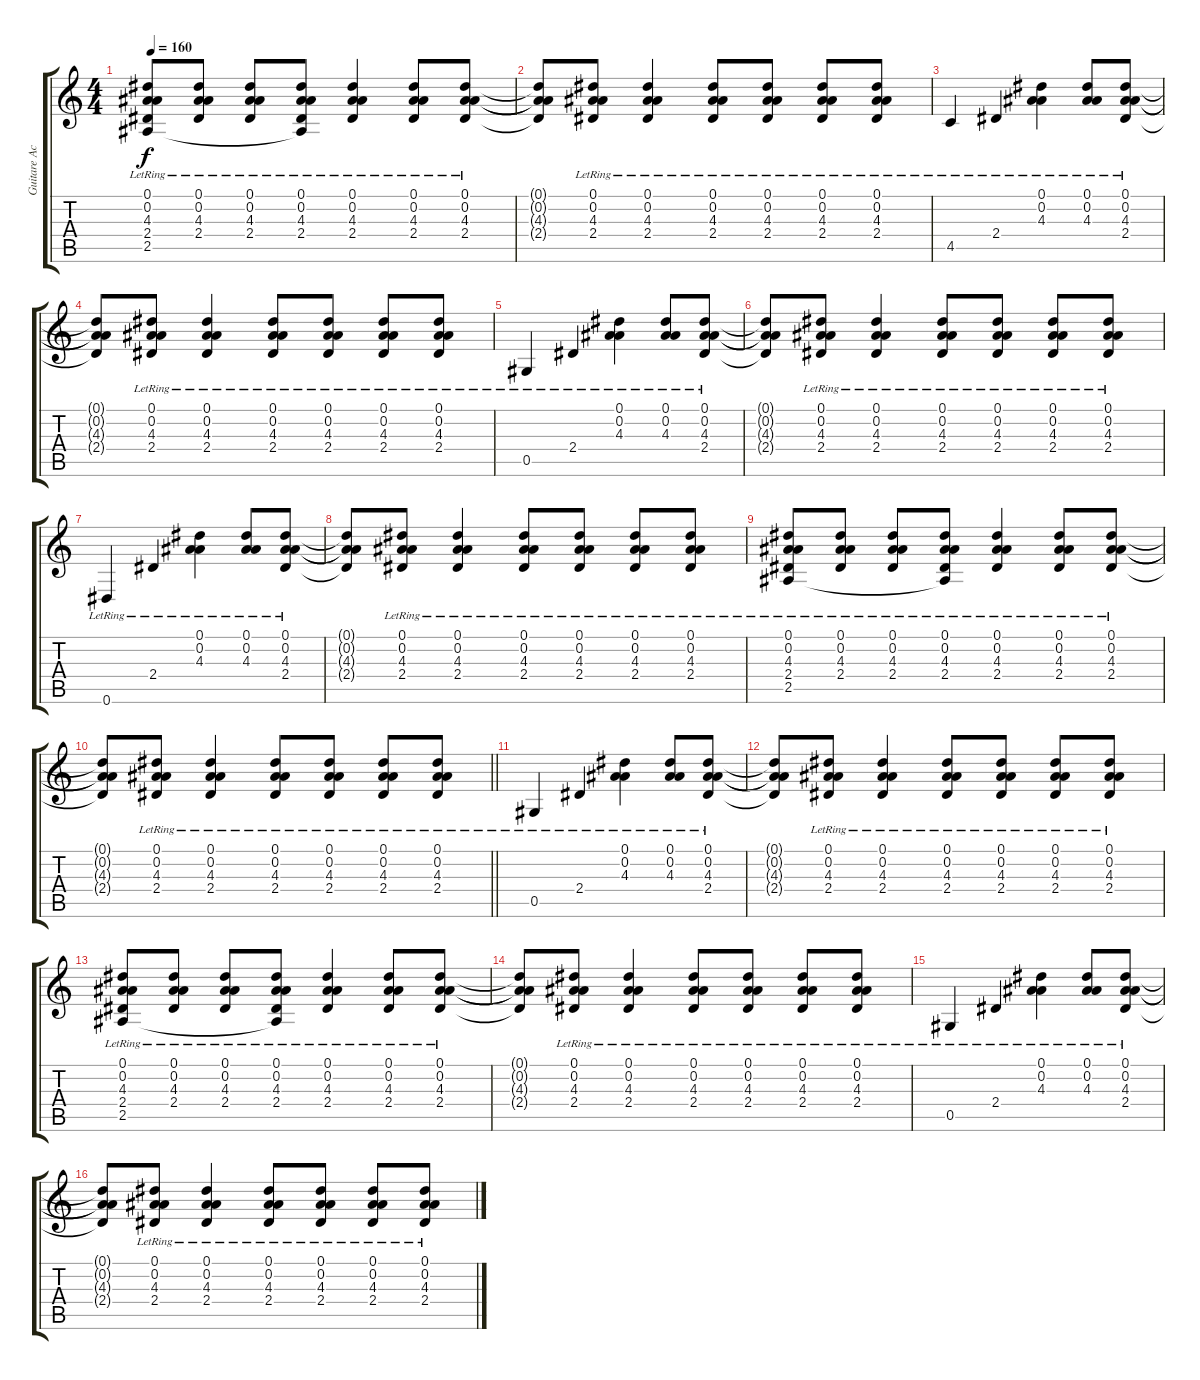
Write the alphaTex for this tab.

\track ("Guitare Acoustique 2" "Guitare Ac") {instrument acousticguitarsteel}
\staff {score tabs}
\tuning (Eb4 Bb3 Gb3 Db3 Ab2 Eb2) {hide}
\ts (4 4)
\tempo 160
\clef g2
\ks c
(0.1{lr} 0.2{lr} 4.3{lr} 2.4{lr} 2.5{lr}).8{dy f} (0.1{lr} 0.2{lr} 4.3{lr} 2.4{lr}).8 (0.1{lr} 0.2{lr} 4.3{lr} 2.4{lr}).8 (0.1{lr} 0.2{lr} 4.3{lr} 2.4{lr} 2.5{t}).8 (0.1{lr} 0.2{lr} 4.3{lr} 2.4{lr}).4 (0.1{lr} 0.2{lr} 4.3{lr} 2.4{lr}).8 (0.1{lr} 0.2{lr} 4.3{lr} 2.4{lr}).8 |
(0.1{t} 0.2{t} 4.3{t} 2.4{t}).8 (0.1{lr} 0.2{lr} 4.3{lr} 2.4{lr}).8 (0.1{lr} 0.2{lr} 4.3{lr} 2.4{lr}).4 (0.1{lr} 0.2{lr} 4.3{lr} 2.4{lr}).8 (0.1{lr} 0.2{lr} 4.3{lr} 2.4{lr}).8 (0.1{lr} 0.2{lr} 4.3{lr} 2.4{lr}).8 (0.1{lr} 0.2{lr} 4.3{lr} 2.4{lr}).8 |
4.5{lr}.4 2.4{lr}.4 (0.1{lr} 0.2{lr} 4.3{lr}).4 (0.1{lr} 0.2{lr} 4.3{lr}).8 (0.1{lr} 0.2{lr} 4.3{lr} 2.4{lr}).8 |
(0.1{t} 0.2{t} 4.3{t} 2.4{t}).8 (0.1{lr} 0.2{lr} 4.3{lr} 2.4{lr}).8 (0.1{lr} 0.2{lr} 4.3{lr} 2.4{lr}).4 (0.1{lr} 0.2{lr} 4.3{lr} 2.4{lr}).8 (0.1{lr} 0.2{lr} 4.3{lr} 2.4{lr}).8 (0.1{lr} 0.2{lr} 4.3{lr} 2.4{lr}).8 (0.1{lr} 0.2{lr} 4.3{lr} 2.4{lr}).8 |
0.5{lr}.4 2.4{lr}.4 (0.1{lr} 0.2{lr} 4.3{lr}).4 (0.1{lr} 0.2{lr} 4.3{lr}).8 (0.1{lr} 0.2{lr} 4.3{lr} 2.4{lr}).8 |
(0.1{t} 0.2{t} 4.3{t} 2.4{t}).8 (0.1{lr} 0.2{lr} 4.3{lr} 2.4{lr}).8 (0.1{lr} 0.2{lr} 4.3{lr} 2.4{lr}).4 (0.1{lr} 0.2{lr} 4.3{lr} 2.4{lr}).8 (0.1{lr} 0.2{lr} 4.3{lr} 2.4{lr}).8 (0.1{lr} 0.2{lr} 4.3{lr} 2.4{lr}).8 (0.1{lr} 0.2{lr} 4.3{lr} 2.4{lr}).8 |
0.6{lr}.4 2.4{lr}.4 (0.1{lr} 0.2{lr} 4.3{lr}).4 (0.1{lr} 0.2{lr} 4.3{lr}).8 (0.1{lr} 0.2{lr} 4.3{lr} 2.4{lr}).8 |
(0.1{t} 0.2{t} 4.3{t} 2.4{t}).8 (0.1{lr} 0.2{lr} 4.3{lr} 2.4{lr}).8 (0.1{lr} 0.2{lr} 4.3{lr} 2.4{lr}).4 (0.1{lr} 0.2{lr} 4.3{lr} 2.4{lr}).8 (0.1{lr} 0.2{lr} 4.3{lr} 2.4{lr}).8 (0.1{lr} 0.2{lr} 4.3{lr} 2.4{lr}).8 (0.1{lr} 0.2{lr} 4.3{lr} 2.4{lr}).8 |
(0.1{lr} 0.2{lr} 4.3{lr} 2.4{lr} 2.5{lr}).8 (0.1{lr} 0.2{lr} 4.3{lr} 2.4{lr}).8 (0.1{lr} 0.2{lr} 4.3{lr} 2.4{lr}).8 (0.1{lr} 0.2{lr} 4.3{lr} 2.4{lr} 2.5{t}).8 (0.1{lr} 0.2{lr} 4.3{lr} 2.4{lr}).4 (0.1{lr} 0.2{lr} 4.3{lr} 2.4{lr}).8 (0.1{lr} 0.2{lr} 4.3{lr} 2.4{lr}).8 |
\barLineRight lightlight
(0.1{t} 0.2{t} 4.3{t} 2.4{t}).8 (0.1{lr} 0.2{lr} 4.3{lr} 2.4{lr}).8 (0.1{lr} 0.2{lr} 4.3{lr} 2.4{lr}).4 (0.1{lr} 0.2{lr} 4.3{lr} 2.4{lr}).8 (0.1{lr} 0.2{lr} 4.3{lr} 2.4{lr}).8 (0.1{lr} 0.2{lr} 4.3{lr} 2.4{lr}).8 (0.1{lr} 0.2{lr} 4.3{lr} 2.4{lr}).8 |
0.5{lr}.4 2.4{lr}.4 (0.1{lr} 0.2{lr} 4.3{lr}).4 (0.1{lr} 0.2{lr} 4.3{lr}).8 (0.1{lr} 0.2{lr} 4.3{lr} 2.4{lr}).8 |
(0.1{t} 0.2{t} 4.3{t} 2.4{t}).8 (0.1{lr} 0.2{lr} 4.3{lr} 2.4{lr}).8 (0.1{lr} 0.2{lr} 4.3{lr} 2.4{lr}).4 (0.1{lr} 0.2{lr} 4.3{lr} 2.4{lr}).8 (0.1{lr} 0.2{lr} 4.3{lr} 2.4{lr}).8 (0.1{lr} 0.2{lr} 4.3{lr} 2.4{lr}).8 (0.1{lr} 0.2{lr} 4.3{lr} 2.4{lr}).8 |
(0.1{lr} 0.2{lr} 4.3{lr} 2.4{lr} 2.5{lr}).8 (0.1{lr} 0.2{lr} 4.3{lr} 2.4{lr}).8 (0.1{lr} 0.2{lr} 4.3{lr} 2.4{lr}).8 (0.1{lr} 0.2{lr} 4.3{lr} 2.4{lr} 2.5{t}).8 (0.1{lr} 0.2{lr} 4.3{lr} 2.4{lr}).4 (0.1{lr} 0.2{lr} 4.3{lr} 2.4{lr}).8 (0.1{lr} 0.2{lr} 4.3{lr} 2.4{lr}).8 |
(0.1{t} 0.2{t} 4.3{t} 2.4{t}).8 (0.1{lr} 0.2{lr} 4.3{lr} 2.4{lr}).8 (0.1{lr} 0.2{lr} 4.3{lr} 2.4{lr}).4 (0.1{lr} 0.2{lr} 4.3{lr} 2.4{lr}).8 (0.1{lr} 0.2{lr} 4.3{lr} 2.4{lr}).8 (0.1{lr} 0.2{lr} 4.3{lr} 2.4{lr}).8 (0.1{lr} 0.2{lr} 4.3{lr} 2.4{lr}).8 |
0.5{lr}.4 2.4{lr}.4 (0.1{lr} 0.2{lr} 4.3{lr}).4 (0.1{lr} 0.2{lr} 4.3{lr}).8 (0.1{lr} 0.2{lr} 4.3{lr} 2.4{lr}).8 |
(0.1{t} 0.2{t} 4.3{t} 2.4{t}).8 (0.1{lr} 0.2{lr} 4.3{lr} 2.4{lr}).8 (0.1{lr} 0.2{lr} 4.3{lr} 2.4{lr}).4 (0.1{lr} 0.2{lr} 4.3{lr} 2.4{lr}).8 (0.1{lr} 0.2{lr} 4.3{lr} 2.4{lr}).8 (0.1{lr} 0.2{lr} 4.3{lr} 2.4{lr}).8 (0.1{lr} 0.2{lr} 4.3{lr} 2.4{lr}).8
